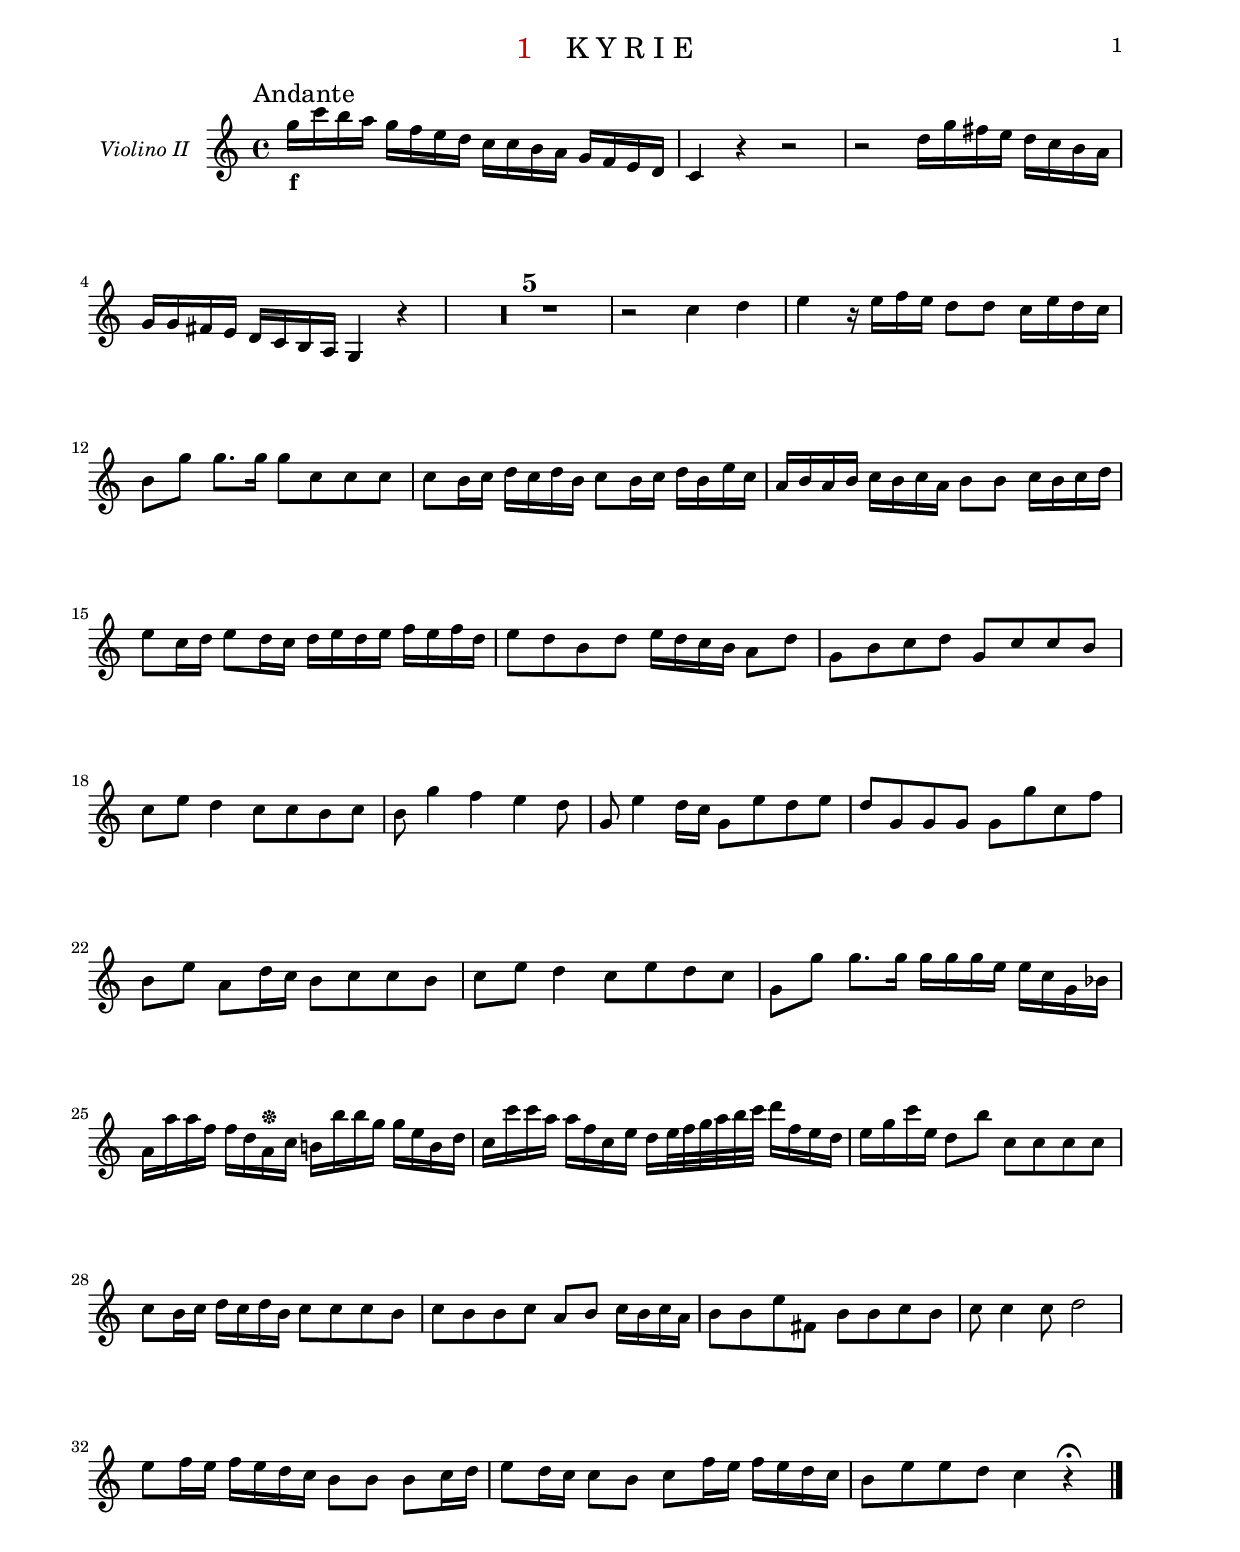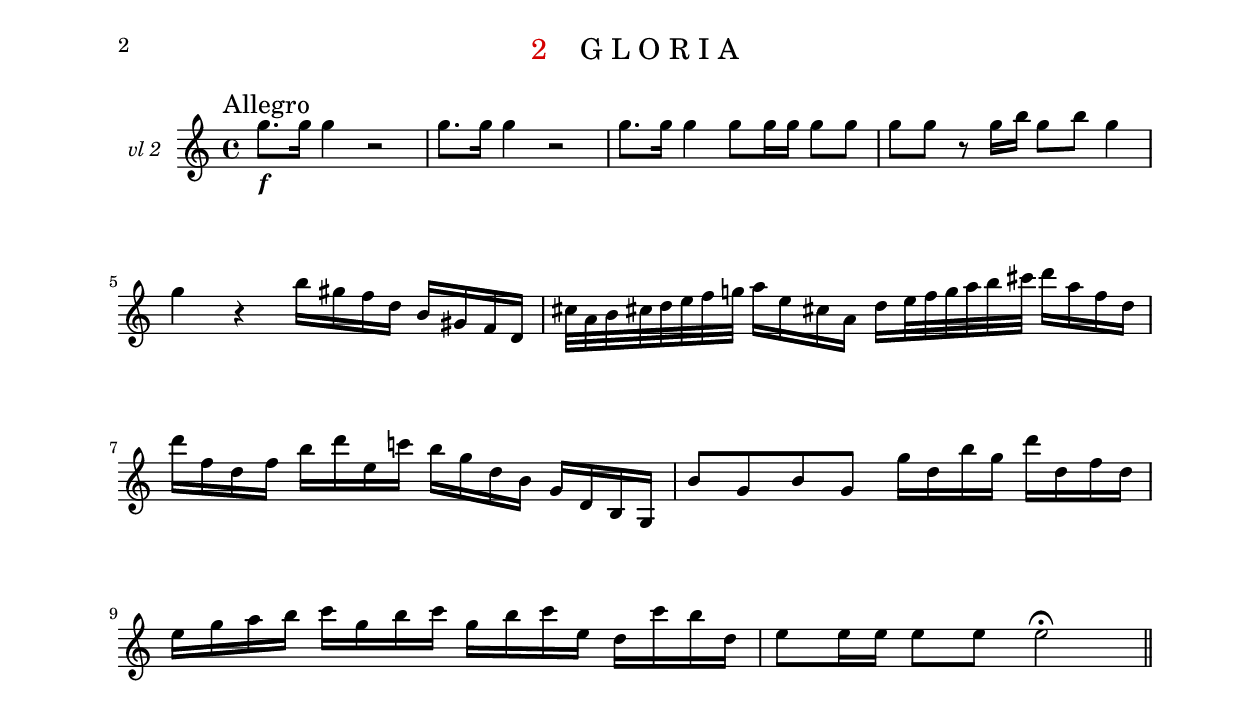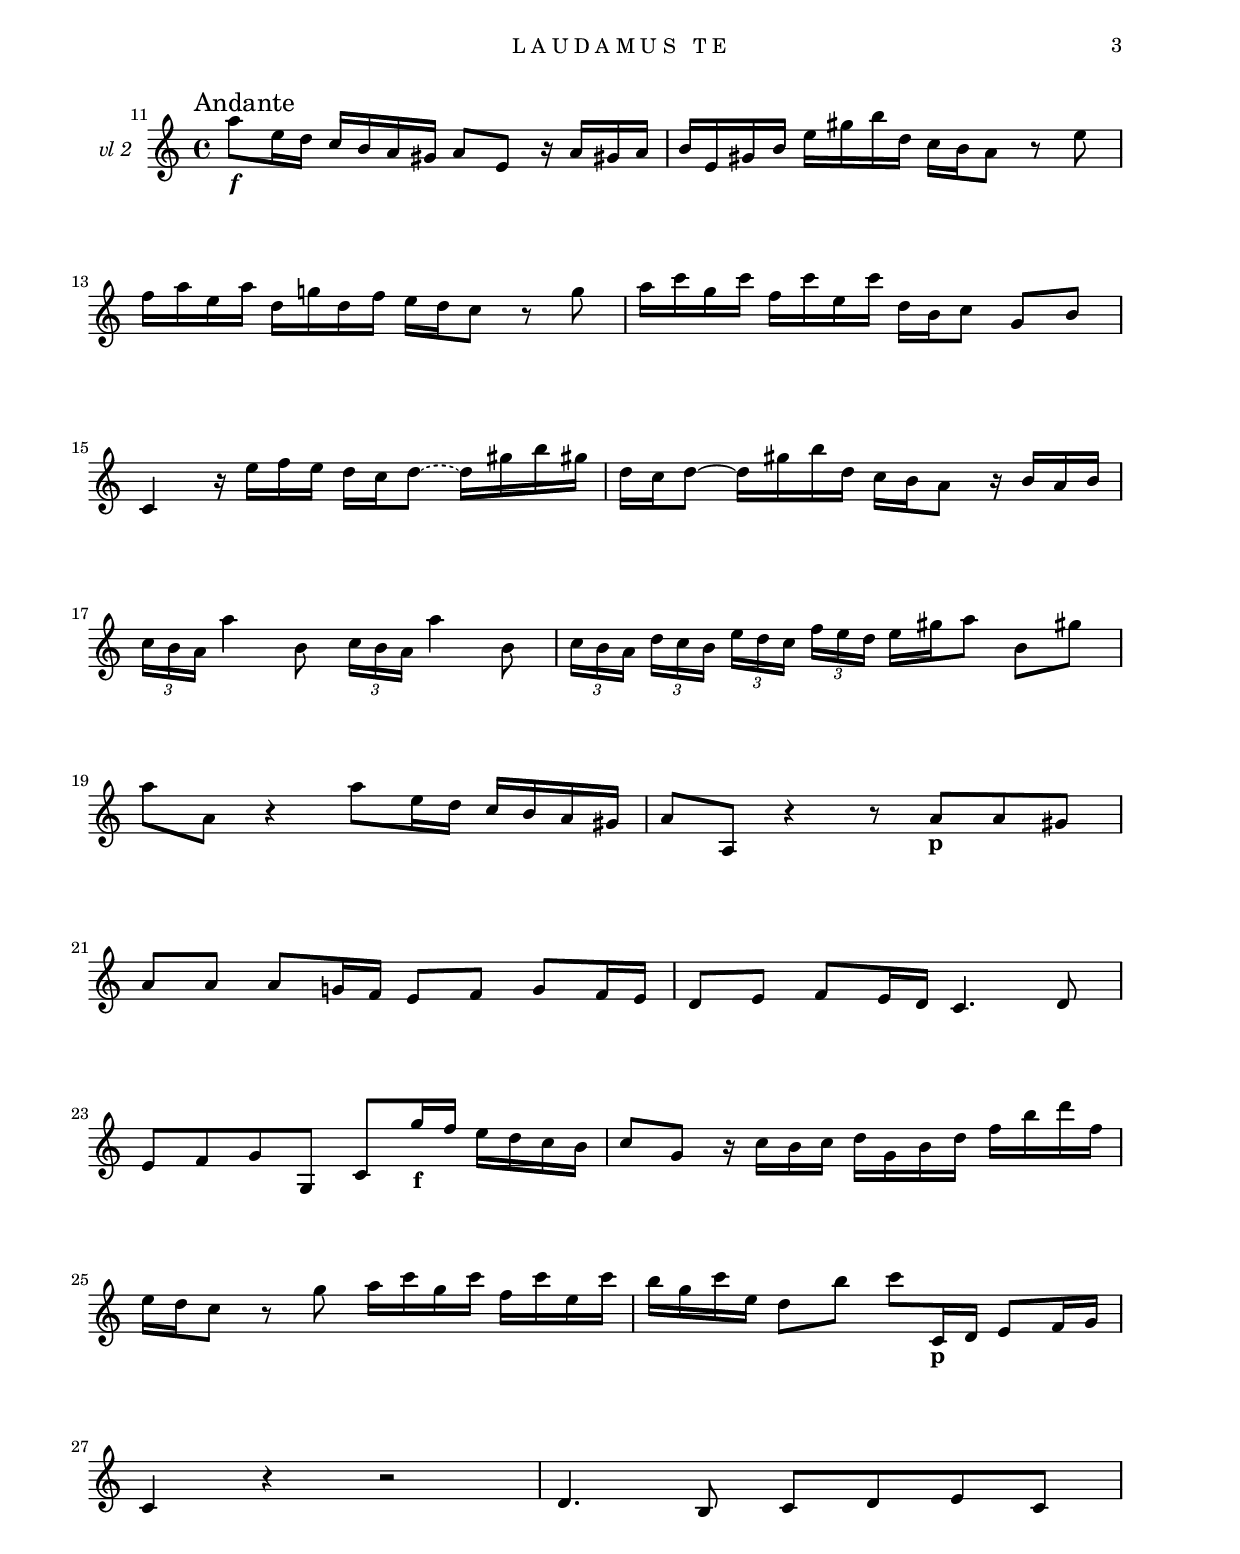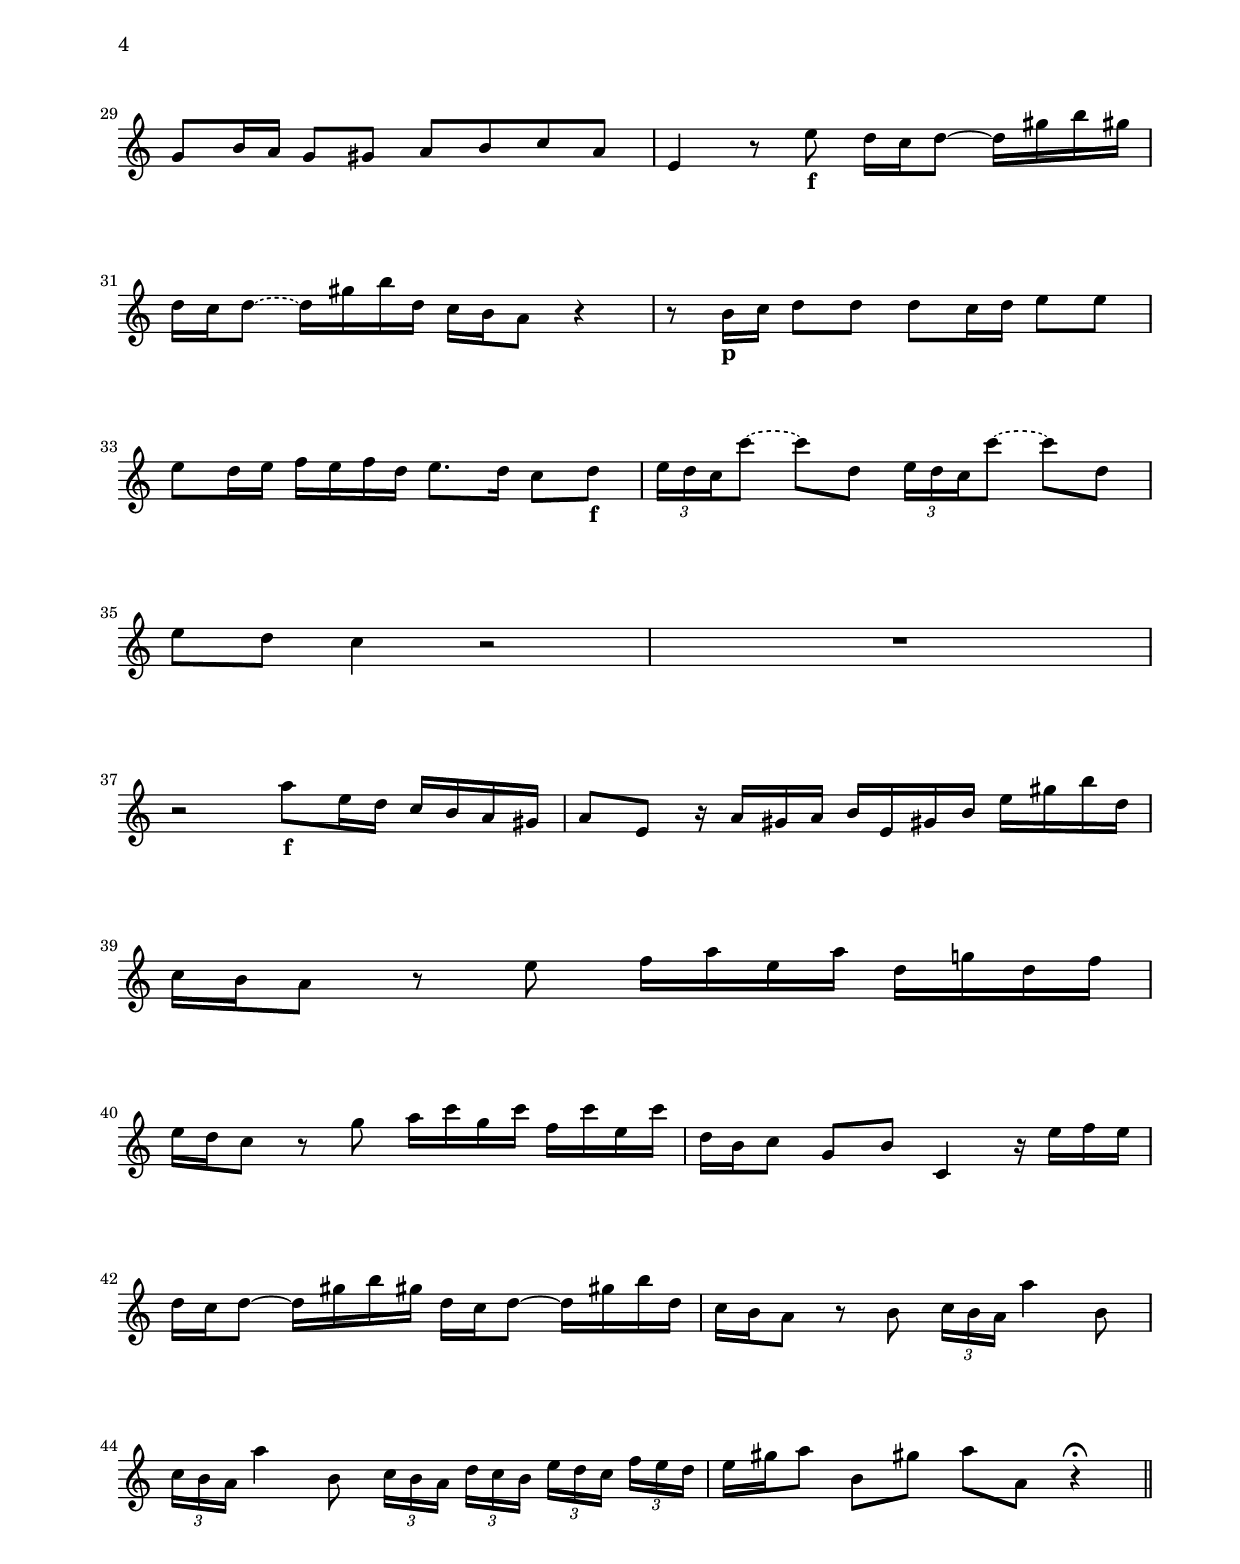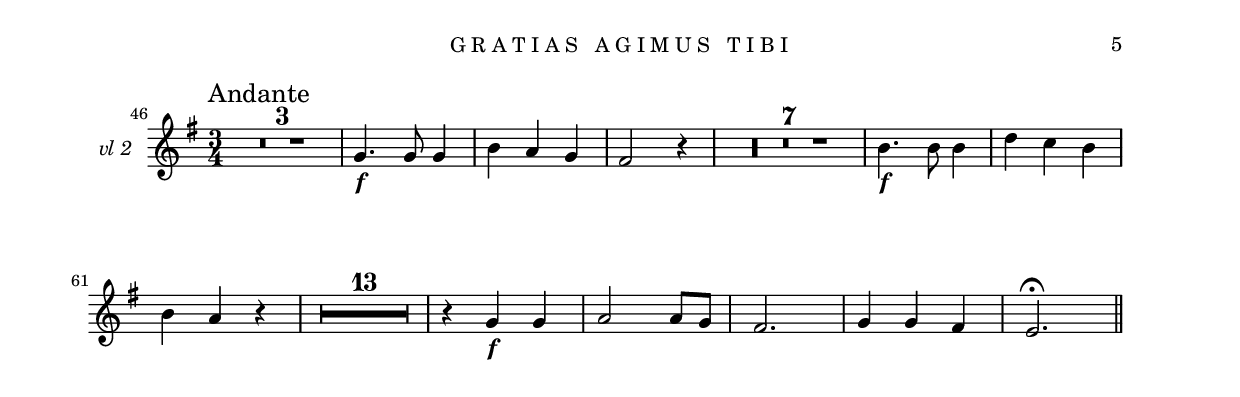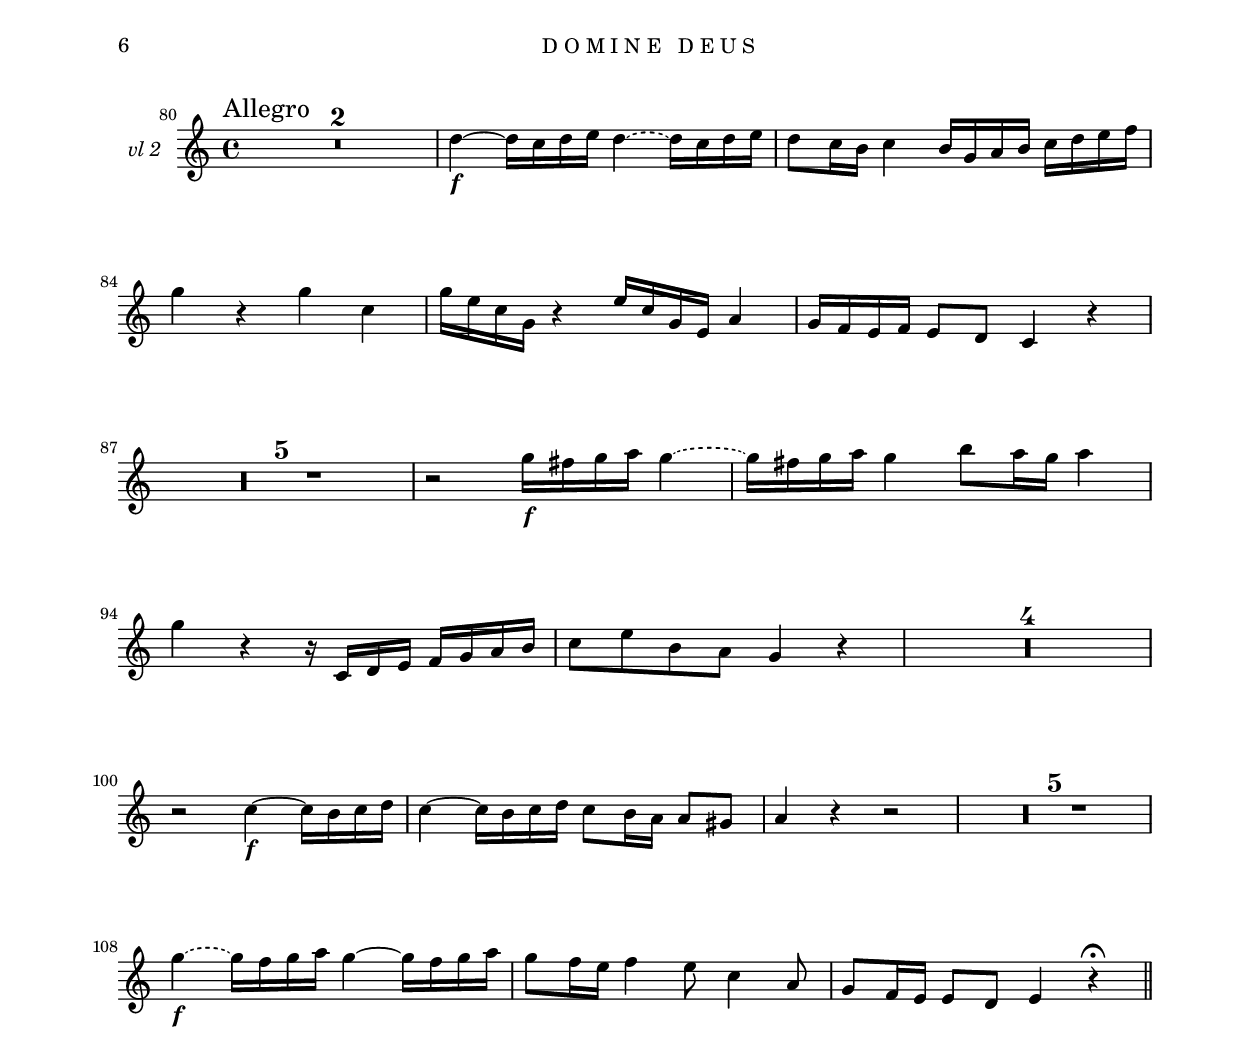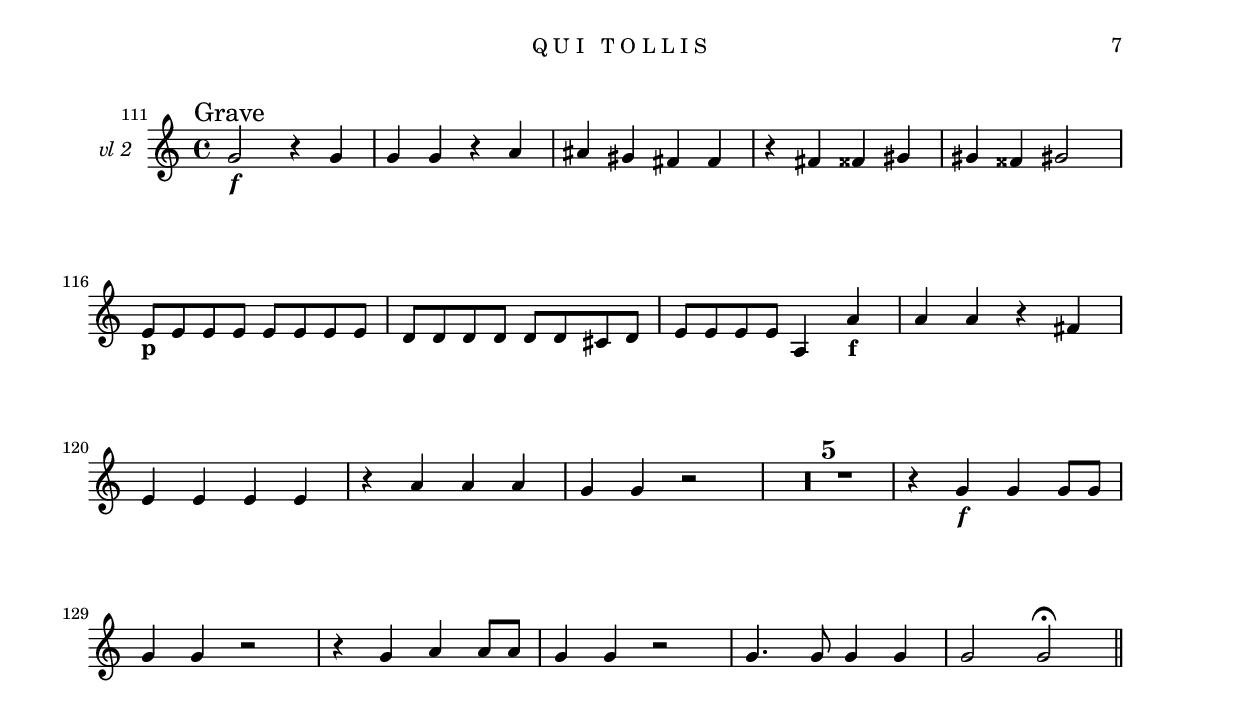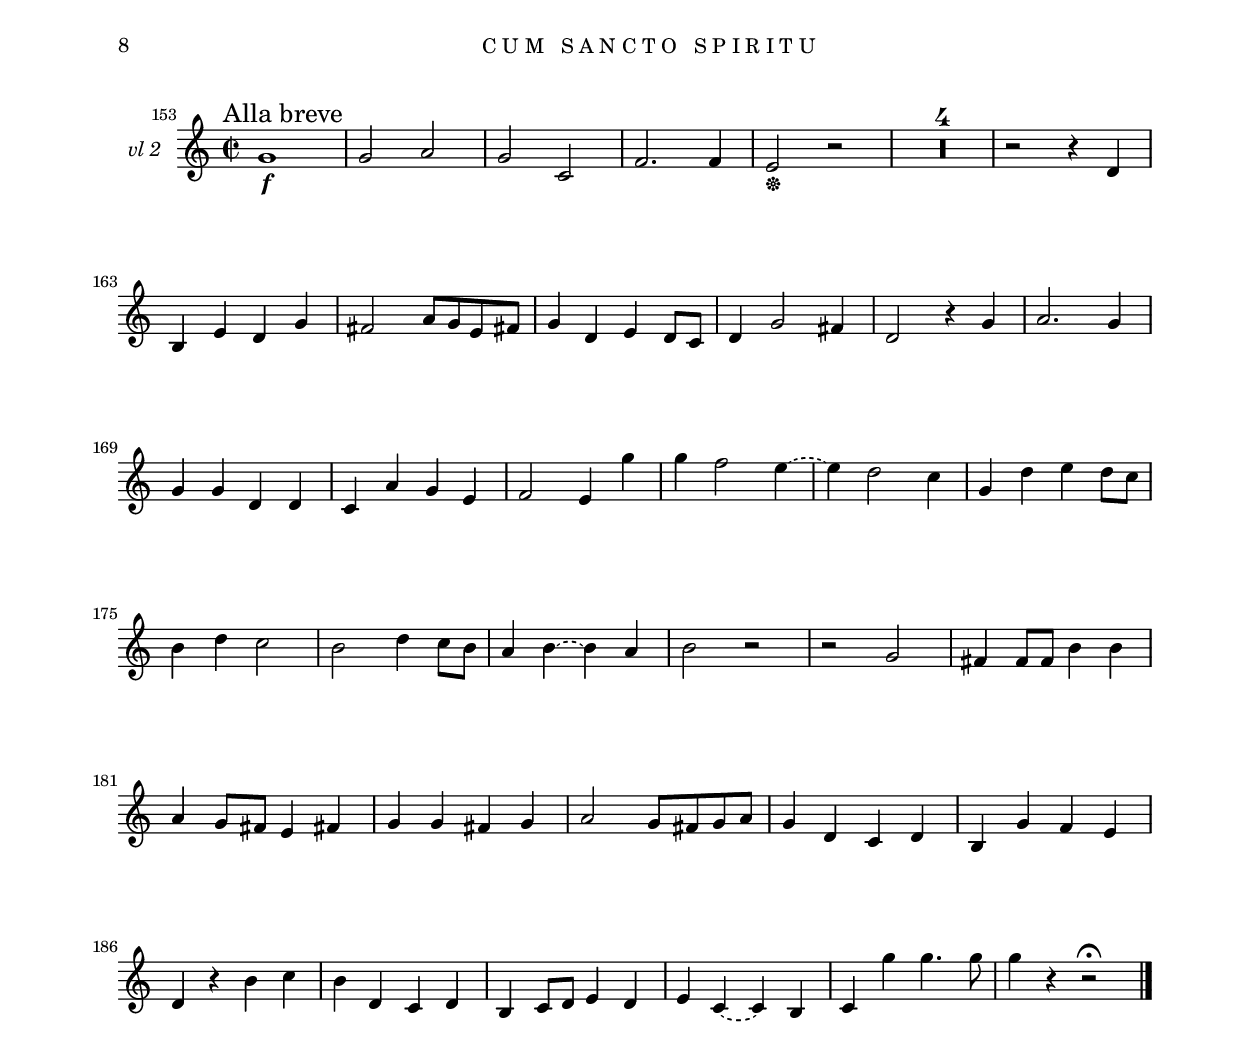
\version "2.22.0"

\include "../definitions.ly"

\paper {
	indent = 1\cm
	top-margin = 1.5\cm
	system-separator-markup = ##f
	system-system-spacing =
    #'((basic-distance . 18)
       (minimum-distance . 18)
       (padding . -100)
       (stretchability . 0))

	top-system-spacing =
    #'((basic-distance . 12)
       (minimum-distance . 12)
       (padding . -100)
       (stretchability . 0))

	top-markup-spacing =
    #'((basic-distance . 0)
       (minimum-distance . 0)
       (padding . -100)
       (stretchability . 0))

	markup-system-spacing =
    #'((basic-distance . 12)
       (minimum-distance . 12)
       (padding . -100)
       (stretchability . 0))

	systems-per-page = #9
}

#(set-global-staff-size 17.82)

\layout {
	\context {
		\Staff
		instrumentName = "vl 2"
	}
}

\book {
	\bookpart {
		\header {
			number = "1"
			title = "K Y R I E"
		}
		\paper { indent = 2\cm page-count = #1 }
		\score {
			<<
				\new Staff {
					\set Staff.instrumentName = "Violino II"
					\KyrieViolinoII
				}
			>>
		}
	}
	\bookpart {
		\header {
			number = "2"
			title = "G L O R I A"
		}
		\paper { systems-per-page = #4 }
		\score {
			<<
				\new Staff { \GloriaViolinoII }
			>>
		}
	}
	\bookpart {
		\header {
			subtitle = "L A U D A M U S   T E"
		}
		\score {
			<<
				\new Staff { \LaudamusViolinoII }
			>>
		}
	}
	\bookpart {
		\header {
			subtitle = "G R A T I A S   A G I M U S   T I B I"
		}
		\paper { systems-per-page = #2 }
		\score {
			<<
				\new Staff { \GratiasViolinoII }
			>>
		}
	}
	\bookpart {
		\header {
			subtitle = "D O M I N E   D E U S"
		}
		\paper { systems-per-page = #6 }
		\score {
			<<
				\new Staff { \DomineViolinoII }
			>>
		}
	}
	\bookpart {
		\header {
			subtitle = "Q U I   T O L L I S"
		}
		\paper { systems-per-page = #4 }
		\score {
			<<
				\new Staff { \QuiTollisViolinoII }
			>>
		}
	}
	\bookpart {
		\header {
			subtitle = "C U M   S A N C T O   S P I R I T U"
		}
		\paper { systems-per-page = #6 }
		\score {
			<<
				\new Staff { \CumSanctoViolinoII }
			>>
		}
	}
}
